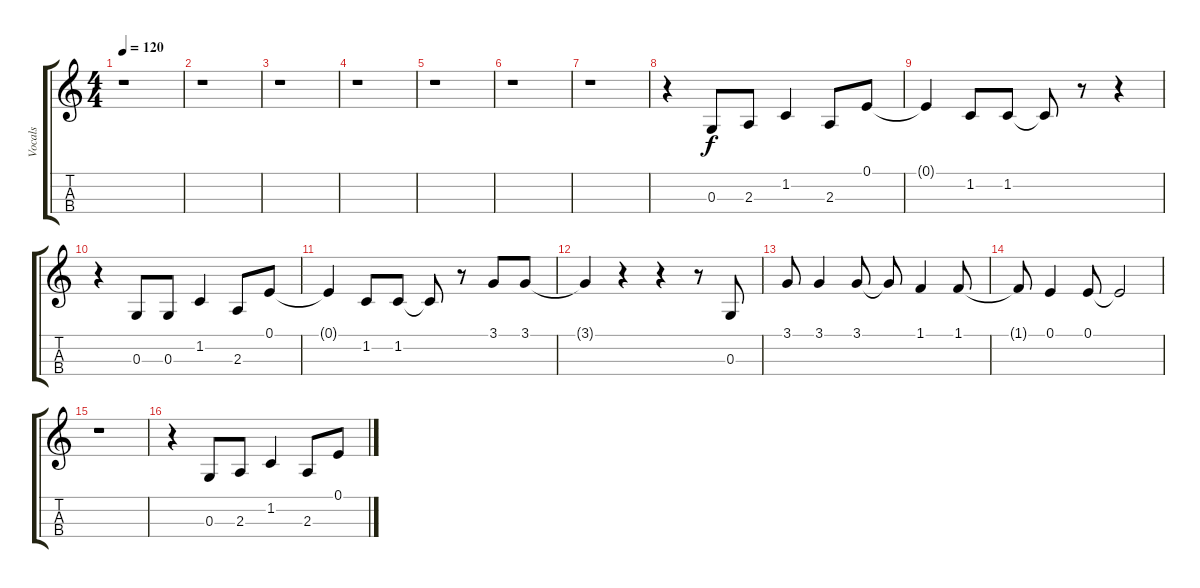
\track ("Vocals" "Vocals") {instrument tenorsax}
\staff {score tabs}
\tuning (E4 B3 G3 D3) {hide}
\ts (4 4)
\tempo 120
\clef g2
\ks c
r.1{dy f instrument tenorsax} |
r.1 |
r.1 |
r.1 |
r.1 |
r.1 |
r.1 |
r.4 0.3.8 2.3.8 1.2.4 2.3.8 0.1.8 |
0.1{t}.4 1.2.8 1.2.8 1.2{t}.8 r.8 r.4 |
r.4 0.3.8 0.3.8 1.2.4 2.3.8 0.1.8 |
0.1{t}.4 1.2.8 1.2.8 1.2{t}.8 r.8 3.1.8 3.1.8 |
3.1{t}.4 r.4 r.4 r.8 0.3.8 |
3.1.8 3.1.4 3.1.8 3.1{t}.8 1.1.4 1.1.8 |
1.1{t}.8 0.1.4 0.1.8 0.1{t}.2 |
r.1 |
r.4 0.3.8 2.3.8 1.2.4 2.3.8 0.1.8
